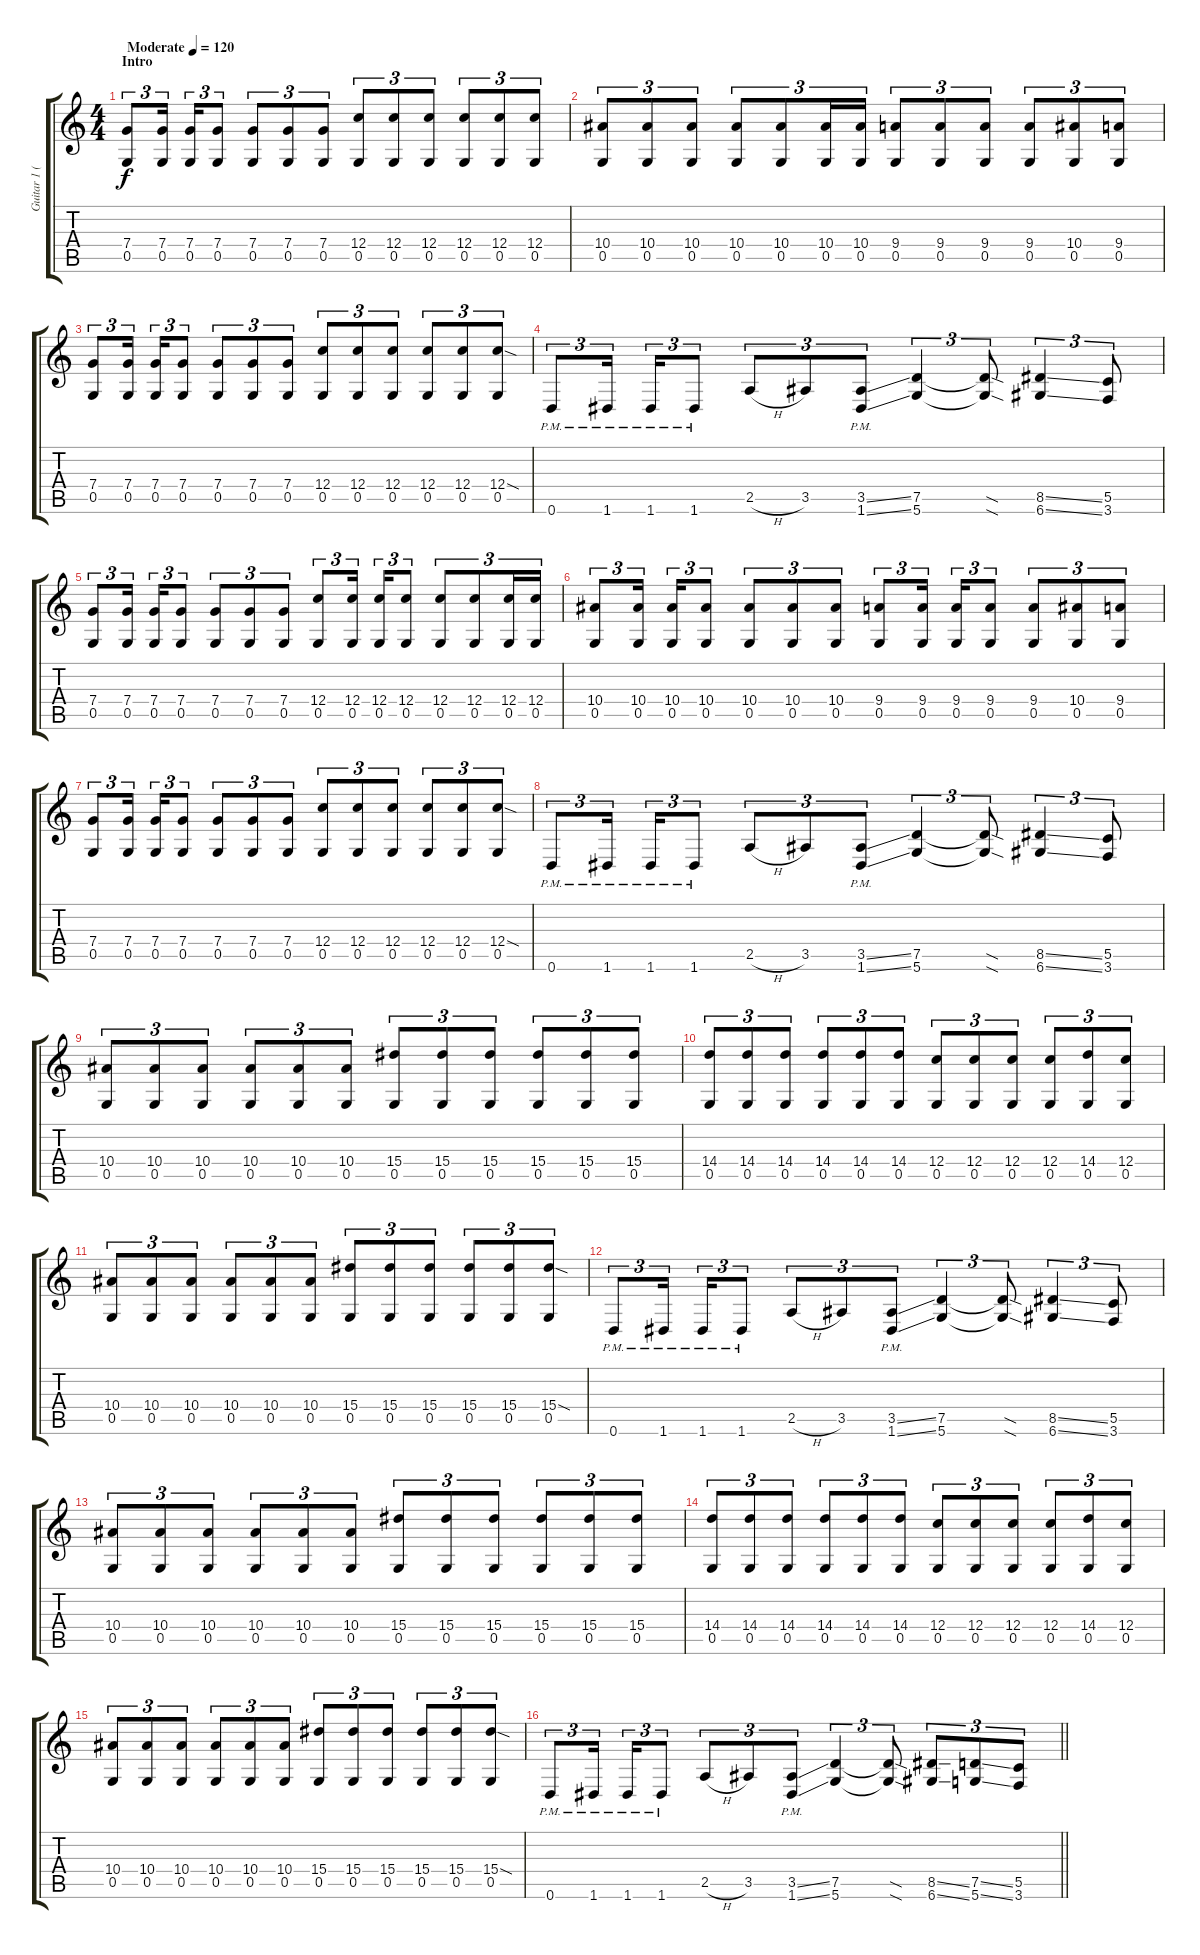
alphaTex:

\track ("Guitar 1 (Distortion)" "Guitar 1 (") {instrument distortionguitar}
\staff {score tabs}
\tuning (D4 A3 F3 C3 G2 D2) {hide}
\ts (4 4)
\section ("" "Intro")
\tempo (120 "Moderate")
\clef g2
\ks c
(7.4 0.5).8{tu (3 2) dy f instrument distortionguitar} (7.4 0.5).16{tu (3 2) beam splitsecondary} (7.4 0.5).16{tu (3 2)} (7.4 0.5).8{tu (3 2)} (7.4 0.5).8{tu (3 2)} (7.4 0.5).8{tu (3 2)} (7.4 0.5).8{tu (3 2)} (12.4 0.5).8{tu (3 2)} (12.4 0.5).8{tu (3 2)} (12.4 0.5).8{tu (3 2)} (12.4 0.5).8{tu (3 2)} (12.4 0.5).8{tu (3 2)} (12.4 0.5).8{tu (3 2)} |
(10.4 0.5).8{tu (3 2)} (10.4 0.5).8{tu (3 2)} (10.4 0.5).8{tu (3 2)} (10.4 0.5).8{tu (3 2)} (10.4 0.5).8{tu (3 2)} (10.4 0.5).16{tu (3 2)} (10.4 0.5).16{tu (3 2)} (9.4 0.5).8{tu (3 2)} (9.4 0.5).8{tu (3 2)} (9.4 0.5).8{tu (3 2)} (9.4 0.5).8{tu (3 2)} (10.4 0.5).8{tu (3 2)} (9.4 0.5).8{tu (3 2)} |
(7.4 0.5).8{tu (3 2)} (7.4 0.5).16{tu (3 2) beam splitsecondary} (7.4 0.5).16{tu (3 2)} (7.4 0.5).8{tu (3 2)} (7.4 0.5).8{tu (3 2)} (7.4 0.5).8{tu (3 2)} (7.4 0.5).8{tu (3 2)} (12.4 0.5).8{tu (3 2)} (12.4 0.5).8{tu (3 2)} (12.4 0.5).8{tu (3 2)} (12.4 0.5).8{tu (3 2)} (12.4 0.5).8{tu (3 2)} (12.4{sod} 0.5).8{tu (3 2)} |
0.6{pm}.8{tu (3 2)} 1.6{pm}.16{tu (3 2) beam splitsecondary} 1.6{pm}.16{tu (3 2)} 1.6{pm}.8{tu (3 2)} 2.5{h}.8{tu (3 2)} 3.5.8{tu (3 2)} (3.5{ss pm} 1.6{ss pm}).8{tu (3 2)} (7.5 5.6).4{tu (3 2)} (7.5{sod t} 5.6{sod t}).8{tu (3 2)} (8.5{ss} 6.6{ss}).4{tu (3 2)} (5.5 3.6).8{tu (3 2)} |
(7.4 0.5).8{tu (3 2)} (7.4 0.5).16{tu (3 2) beam splitsecondary} (7.4 0.5).16{tu (3 2)} (7.4 0.5).8{tu (3 2)} (7.4 0.5).8{tu (3 2)} (7.4 0.5).8{tu (3 2)} (7.4 0.5).8{tu (3 2)} (12.4 0.5).8{tu (3 2)} (12.4 0.5).16{tu (3 2) beam splitsecondary} (12.4 0.5).16{tu (3 2)} (12.4 0.5).8{tu (3 2)} (12.4 0.5).8{tu (3 2)} (12.4 0.5).8{tu (3 2)} (12.4 0.5).16{tu (3 2)} (12.4 0.5).16{tu (3 2)} |
(10.4 0.5).8{tu (3 2)} (10.4 0.5).16{tu (3 2) beam splitsecondary} (10.4 0.5).16{tu (3 2)} (10.4 0.5).8{tu (3 2)} (10.4 0.5).8{tu (3 2)} (10.4 0.5).8{tu (3 2)} (10.4 0.5).8{tu (3 2)} (9.4 0.5).8{tu (3 2)} (9.4 0.5).16{tu (3 2) beam splitsecondary} (9.4 0.5).16{tu (3 2)} (9.4 0.5).8{tu (3 2)} (9.4 0.5).8{tu (3 2)} (10.4 0.5).8{tu (3 2)} (9.4 0.5).8{tu (3 2)} |
(7.4 0.5).8{tu (3 2)} (7.4 0.5).16{tu (3 2) beam splitsecondary} (7.4 0.5).16{tu (3 2)} (7.4 0.5).8{tu (3 2)} (7.4 0.5).8{tu (3 2)} (7.4 0.5).8{tu (3 2)} (7.4 0.5).8{tu (3 2)} (12.4 0.5).8{tu (3 2)} (12.4 0.5).8{tu (3 2)} (12.4 0.5).8{tu (3 2)} (12.4 0.5).8{tu (3 2)} (12.4 0.5).8{tu (3 2)} (12.4{sod} 0.5).8{tu (3 2)} |
0.6{pm}.8{tu (3 2)} 1.6{pm}.16{tu (3 2) beam splitsecondary} 1.6{pm}.16{tu (3 2)} 1.6{pm}.8{tu (3 2)} 2.5{h}.8{tu (3 2)} 3.5.8{tu (3 2)} (3.5{ss pm} 1.6{ss pm}).8{tu (3 2)} (7.5 5.6).4{tu (3 2)} (7.5{sod t} 5.6{sod t}).8{tu (3 2)} (8.5{ss} 6.6{ss}).4{tu (3 2)} (5.5 3.6).8{tu (3 2)} |
(10.4 0.5).8{tu (3 2)} (10.4 0.5).8{tu (3 2)} (10.4 0.5).8{tu (3 2)} (10.4 0.5).8{tu (3 2)} (10.4 0.5).8{tu (3 2)} (10.4 0.5).8{tu (3 2)} (15.4 0.5).8{tu (3 2)} (15.4 0.5).8{tu (3 2)} (15.4 0.5).8{tu (3 2)} (15.4 0.5).8{tu (3 2)} (15.4 0.5).8{tu (3 2)} (15.4 0.5).8{tu (3 2)} |
(14.4 0.5).8{tu (3 2)} (14.4 0.5).8{tu (3 2)} (14.4 0.5).8{tu (3 2)} (14.4 0.5).8{tu (3 2)} (14.4 0.5).8{tu (3 2)} (14.4 0.5).8{tu (3 2)} (12.4 0.5).8{tu (3 2)} (12.4 0.5).8{tu (3 2)} (12.4 0.5).8{tu (3 2)} (12.4 0.5).8{tu (3 2)} (14.4 0.5).8{tu (3 2)} (12.4 0.5).8{tu (3 2)} |
(10.4 0.5).8{tu (3 2)} (10.4 0.5).8{tu (3 2)} (10.4 0.5).8{tu (3 2)} (10.4 0.5).8{tu (3 2)} (10.4 0.5).8{tu (3 2)} (10.4 0.5).8{tu (3 2)} (15.4 0.5).8{tu (3 2)} (15.4 0.5).8{tu (3 2)} (15.4 0.5).8{tu (3 2)} (15.4 0.5).8{tu (3 2)} (15.4 0.5).8{tu (3 2)} (15.4{sod} 0.5).8{tu (3 2)} |
0.6{pm}.8{tu (3 2)} 1.6{pm}.16{tu (3 2) beam splitsecondary} 1.6{pm}.16{tu (3 2)} 1.6{pm}.8{tu (3 2)} 2.5{h}.8{tu (3 2)} 3.5.8{tu (3 2)} (3.5{ss pm} 1.6{ss pm}).8{tu (3 2)} (7.5 5.6).4{tu (3 2)} (7.5{sod t} 5.6{sod t}).8{tu (3 2)} (8.5{ss} 6.6{ss}).4{tu (3 2)} (5.5 3.6).8{tu (3 2)} |
(10.4 0.5).8{tu (3 2)} (10.4 0.5).8{tu (3 2)} (10.4 0.5).8{tu (3 2)} (10.4 0.5).8{tu (3 2)} (10.4 0.5).8{tu (3 2)} (10.4 0.5).8{tu (3 2)} (15.4 0.5).8{tu (3 2)} (15.4 0.5).8{tu (3 2)} (15.4 0.5).8{tu (3 2)} (15.4 0.5).8{tu (3 2)} (15.4 0.5).8{tu (3 2)} (15.4 0.5).8{tu (3 2)} |
(14.4 0.5).8{tu (3 2)} (14.4 0.5).8{tu (3 2)} (14.4 0.5).8{tu (3 2)} (14.4 0.5).8{tu (3 2)} (14.4 0.5).8{tu (3 2)} (14.4 0.5).8{tu (3 2)} (12.4 0.5).8{tu (3 2)} (12.4 0.5).8{tu (3 2)} (12.4 0.5).8{tu (3 2)} (12.4 0.5).8{tu (3 2)} (14.4 0.5).8{tu (3 2)} (12.4 0.5).8{tu (3 2)} |
(10.4 0.5).8{tu (3 2)} (10.4 0.5).8{tu (3 2)} (10.4 0.5).8{tu (3 2)} (10.4 0.5).8{tu (3 2)} (10.4 0.5).8{tu (3 2)} (10.4 0.5).8{tu (3 2)} (15.4 0.5).8{tu (3 2)} (15.4 0.5).8{tu (3 2)} (15.4 0.5).8{tu (3 2)} (15.4 0.5).8{tu (3 2)} (15.4 0.5).8{tu (3 2)} (15.4{sod} 0.5).8{tu (3 2)} |
\barLineRight lightlight
0.6{pm}.8{tu (3 2)} 1.6{pm}.16{tu (3 2) beam splitsecondary} 1.6{pm}.16{tu (3 2)} 1.6{pm}.8{tu (3 2)} 2.5{h}.8{tu (3 2)} 3.5.8{tu (3 2)} (3.5{ss pm} 1.6{ss pm}).8{tu (3 2)} (7.5 5.6).4{tu (3 2)} (7.5{sod t} 5.6{sod t}).8{tu (3 2)} (8.5{ss} 6.6{ss}).8{tu (3 2)} (7.5{ss} 5.6{ss}).8{tu (3 2)} (5.5 3.6).8{tu (3 2)}
